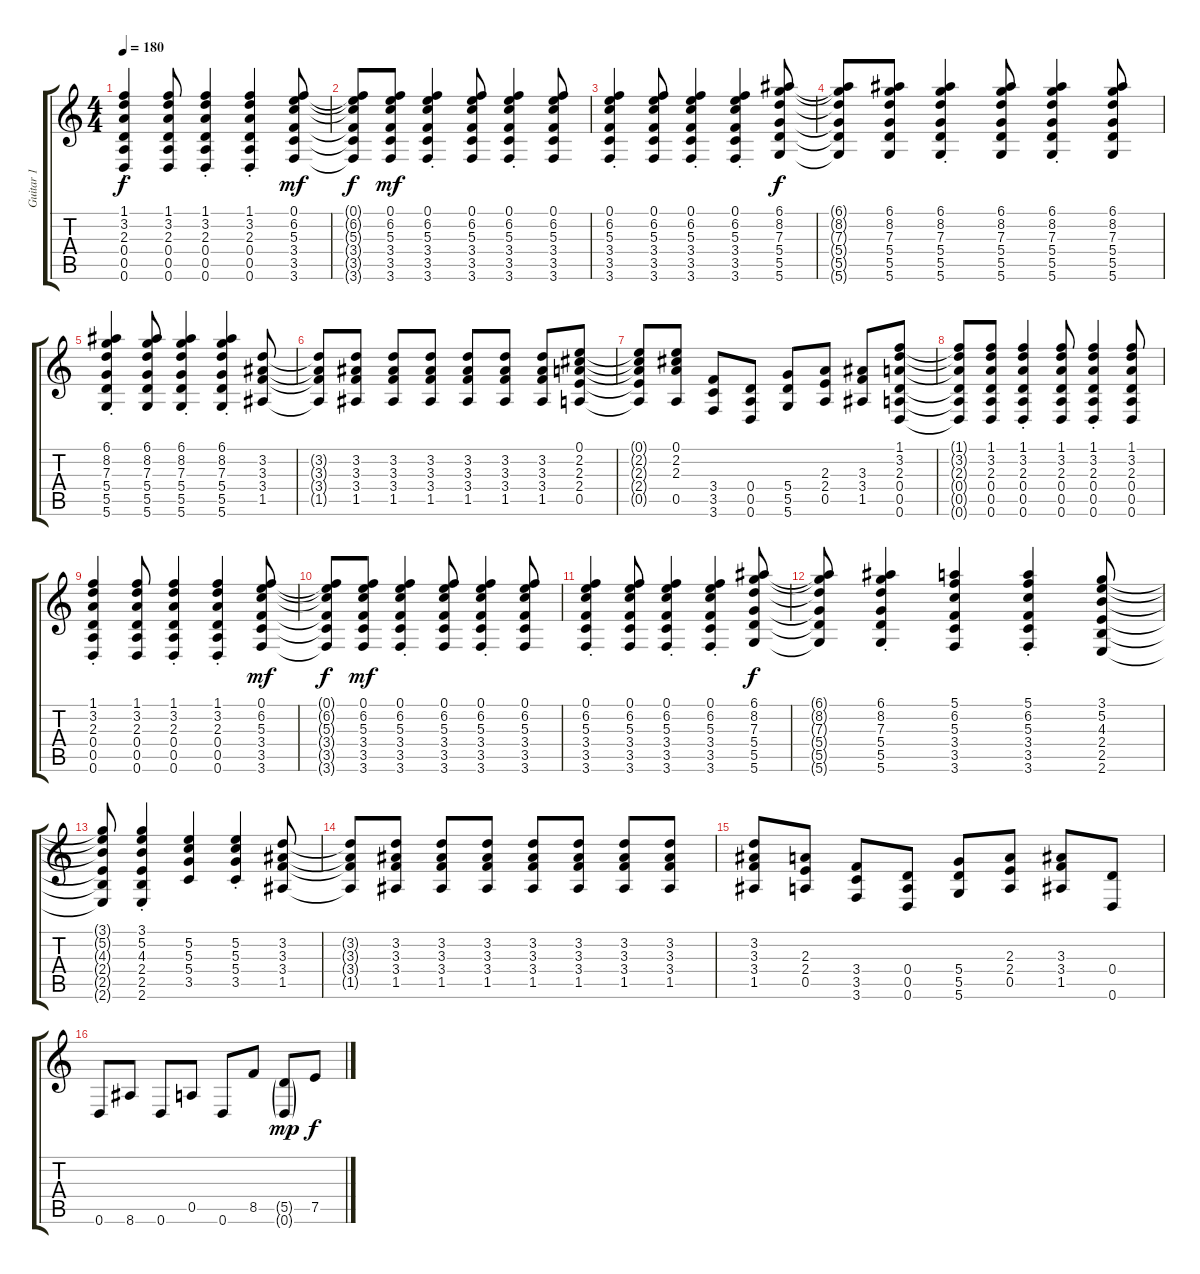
\track ("Guitar 1" "Guitar 1") {instrument distortionguitar}
\staff {score tabs}
\tuning (E4 B3 G3 D3 A2 D2) {hide}
\ts (4 4)
\tempo 180
\clef g2
\ks c
(1.1{st} 3.2{st} 2.3{st} 0.4{st} 0.5{st} 0.6{st}).4{dy f} (1.1 3.2 2.3 0.4 0.5 0.6).8 (1.1{st} 3.2{st} 2.3{st} 0.4{st} 0.5{st} 0.6{st}).4 (1.1{st} 3.2{st} 2.3{st} 0.4{st} 0.5{st} 0.6{st}).4 (0.1 6.2 5.3 3.4 3.5 3.6).8{dy mf} |
(0.1{t} 6.2{t} 5.3{t} 3.4{t} 3.5{t} 3.6{t}).8{dy f} (0.1 6.2 5.3 3.4 3.5 3.6).8{dy mf} (0.1{st} 6.2{st} 5.3{st} 3.4{st} 3.5{st} 3.6{st}).4 (0.1 6.2 5.3 3.4 3.5 3.6).8 (0.1{st} 6.2{st} 5.3{st} 3.4{st} 3.5{st} 3.6{st}).4 (0.1 6.2 5.3 3.4 3.5 3.6).8 |
(0.1{st} 6.2{st} 5.3{st} 3.4{st} 3.5{st} 3.6{st}).4 (0.1 6.2 5.3 3.4 3.5 3.6).8 (0.1{st} 6.2{st} 5.3{st} 3.4{st} 3.5{st} 3.6{st}).4 (0.1{st} 6.2{st} 5.3{st} 3.4{st} 3.5{st} 3.6{st}).4 (6.1 8.2 7.3 5.4 5.5 5.6).8{dy f} |
(6.1{t} 8.2{t} 7.3{t} 5.4{t} 5.5{t} 5.6{t}).8 (6.1 8.2 7.3 5.4 5.5 5.6).8 (6.1{st} 8.2{st} 7.3{st} 5.4{st} 5.5{st} 5.6{st}).4 (6.1 8.2 7.3 5.4 5.5 5.6).8 (6.1{st} 8.2{st} 7.3{st} 5.4{st} 5.5{st} 5.6{st}).4 (6.1 8.2 7.3 5.4 5.5 5.6).8 |
(6.1{st} 8.2{st} 7.3{st} 5.4{st} 5.5{st} 5.6{st}).4 (6.1 8.2 7.3 5.4 5.5 5.6).8 (6.1{st} 8.2{st} 7.3{st} 5.4{st} 5.5{st} 5.6{st}).4 (6.1{st} 8.2{st} 7.3{st} 5.4{st} 5.5{st} 5.6{st}).4 (3.2 3.3 3.4 1.5).8 |
(3.2{t} 3.3{t} 3.4{t} 1.5{t}).8 (3.2 3.3 3.4 1.5).8 (3.2 3.3 3.4 1.5).8 (3.2 3.3 3.4 1.5).8 (3.2 3.3 3.4 1.5).8 (3.2 3.3 3.4 1.5).8 (3.2 3.3 3.4 1.5).8 (0.1 2.2 2.3 2.4 0.5).8 |
(0.1{t} 2.2{t} 2.3{t} 2.4{t} 0.5{t}).8 (0.1 2.2 2.3 0.5).8 (3.4 3.5 3.6).8 (0.4 0.5 0.6).8 (5.4 5.5 5.6).8 (2.3 2.4 0.5).8 (3.3 3.4 1.5).8 (1.1 3.2 2.3 0.4 0.5 0.6).8 |
(1.1{t} 3.2{t} 2.3{t} 0.4{t} 0.5{t} 0.6{t}).8 (1.1 3.2 2.3 0.4 0.5 0.6).8 (1.1{st} 3.2{st} 2.3{st} 0.4{st} 0.5{st} 0.6{st}).4 (1.1 3.2 2.3 0.4 0.5 0.6).8 (1.1{st} 3.2{st} 2.3{st} 0.4{st} 0.5{st} 0.6{st}).4 (1.1 3.2 2.3 0.4 0.5 0.6).8 |
(1.1{st} 3.2{st} 2.3{st} 0.4{st} 0.5{st} 0.6{st}).4 (1.1 3.2 2.3 0.4 0.5 0.6).8 (1.1{st} 3.2{st} 2.3{st} 0.4{st} 0.5{st} 0.6{st}).4 (1.1{st} 3.2{st} 2.3{st} 0.4{st} 0.5{st} 0.6{st}).4 (0.1 6.2 5.3 3.4 3.5 3.6).8{dy mf} |
(0.1{t} 6.2{t} 5.3{t} 3.4{t} 3.5{t} 3.6{t}).8{dy f} (0.1 6.2 5.3 3.4 3.5 3.6).8{dy mf} (0.1{st} 6.2{st} 5.3{st} 3.4{st} 3.5{st} 3.6{st}).4 (0.1 6.2 5.3 3.4 3.5 3.6).8 (0.1{st} 6.2{st} 5.3{st} 3.4{st} 3.5{st} 3.6{st}).4 (0.1 6.2 5.3 3.4 3.5 3.6).8 |
(0.1{st} 6.2{st} 5.3{st} 3.4{st} 3.5{st} 3.6{st}).4 (0.1 6.2 5.3 3.4 3.5 3.6).8 (0.1{st} 6.2{st} 5.3{st} 3.4{st} 3.5{st} 3.6{st}).4 (0.1{st} 6.2{st} 5.3{st} 3.4{st} 3.5{st} 3.6{st}).4 (6.1 8.2 7.3 5.4 5.5 5.6).8{dy f} |
(6.1{t} 8.2{t} 7.3{t} 5.4{t} 5.5{t} 5.6{t}).8 (6.1{st} 8.2{st} 7.3{st} 5.4{st} 5.5{st} 5.6{st}).4 (5.1 6.2 5.3 3.4 3.5 3.6).4 (5.1{st} 6.2{st} 5.3{st} 3.4{st} 3.5{st} 3.6{st}).4 (3.1 5.2 4.3 2.4 2.5 2.6).8 |
(3.1{t} 5.2{t} 4.3{t} 2.4{t} 2.5{t} 2.6{t}).8 (3.1{st} 5.2{st} 4.3{st} 2.4{st} 2.5{st} 2.6{st}).4 (5.2 5.3 5.4 3.5).4 (5.2{st} 5.3{st} 5.4{st} 3.5{st}).4 (3.2 3.3 3.4 1.5).8 |
(3.2{t} 3.3{t} 3.4{t} 1.5{t}).8 (3.2 3.3 3.4 1.5).8 (3.2 3.3 3.4 1.5).8 (3.2 3.3 3.4 1.5).8 (3.2 3.3 3.4 1.5).8 (3.2 3.3 3.4 1.5).8 (3.2 3.3 3.4 1.5).8 (3.2 3.3 3.4 1.5).8 |
(3.2 3.3 3.4 1.5).8 (2.3 2.4 0.5).8 (3.4 3.5 3.6).8 (0.4 0.5 0.6).8 (5.4 5.5 5.6).8 (2.3 2.4 0.5).8 (3.3 3.4 1.5).8 (0.4 0.6).8 |
0.6.8 8.6.8 0.6.8 0.5.8 0.6.8 8.5.8 (5.5{g} 0.6{g}).8{dy mp} 7.5.8{dy f}
